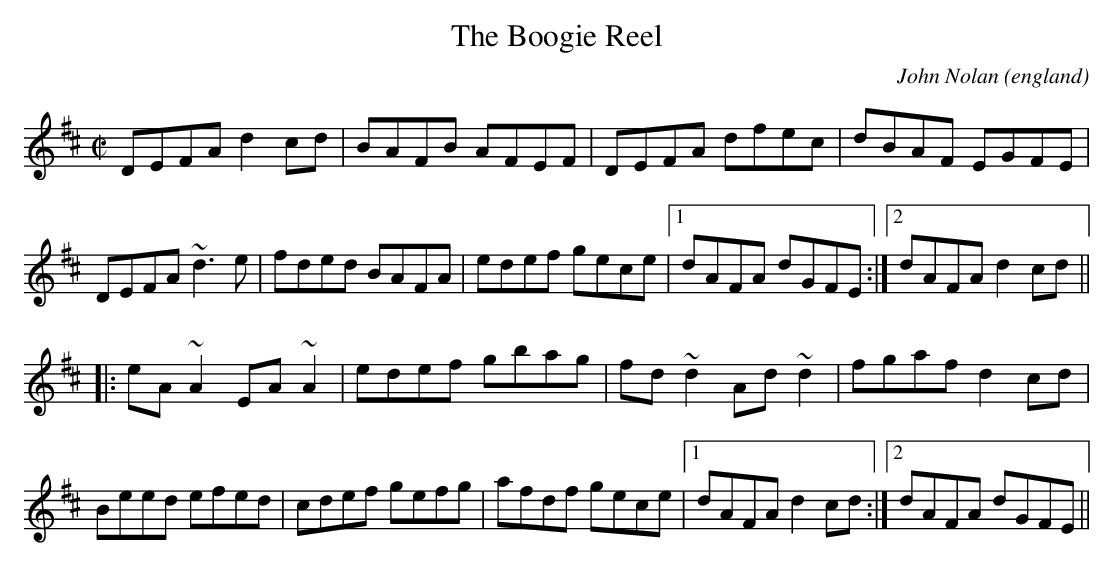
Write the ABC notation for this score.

X:1
T:Boogie Reel, The
O:england
C:John Nolan
M:C|
K:D
DEFA d2cd|BAFB AFEF|DEFA dfec|dBAF EGFE|
DEFA ~d3e|fded BAFA|edef gece|1 dAFA dGFE:|2 dAFA d2cd||
|:eA~A2 EA~A2|edef gbag|fd~d2 Ad~d2|fgaf d2cd|
Beed efed|cdef gefg|afdf gece|1 dAFA d2cd:|2 dAFA dGFE||
